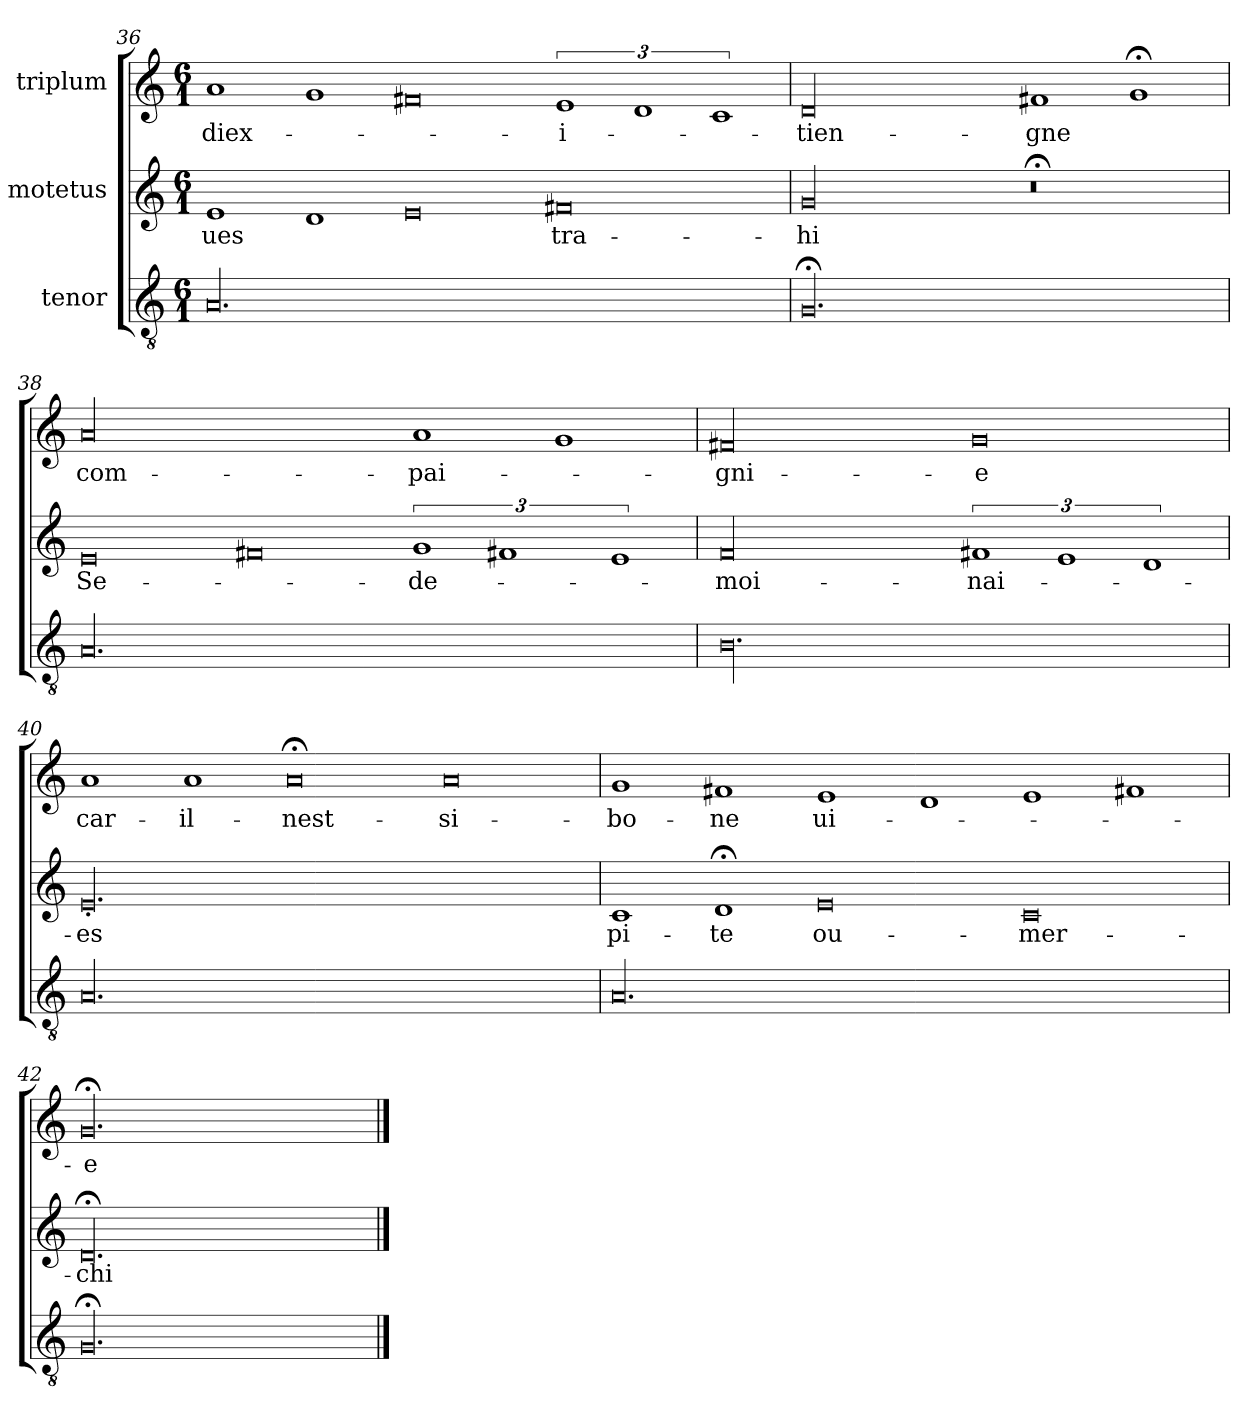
**kern	**kern	**text	**kern	**text
*part3	*part2	*part2	*part1	*part1
*staff3	*staff2	*staff2	*staff1	*staff1
*I"tenor	*I"motetus	*	*I"triplum	*
*clefGv2	*clefG2	*	*clefG2	*
*k[]	*k[]	*	*k[]	*
*C:	*C:	*	*C:	*
*M6/1	*M6/1	*	*M6/1	*
=36	=36	=36	=36	=36
00.A/	1e/	-ues	1a/	diex-
.	1d/	.	1g/	.
.	0e/	.	0f#X/	.
.	0f#X/	tra-	3%2e/	i-
.	.	.	3%2d/	.
.	.	.	3%2c/	.
=37	=37	=37	=37	=37
00.G;</	00g/	-hi	00d/	tien-
.	0r;<	.	1f#X/	-gne
.	.	.	1g;</	.
=38	=38	=38	=38	=38
00.A/	0e/	Se-	00a/	com-
.	0f#X/	.	.	.
.	3%2g/	de-	1a/	-pai-
.	3%2f#X/	.	.	.
.	.	.	1g/	.
.	3%2e/	.	.	.
=39	=39	=39	=39	=39
00.B\	00f/	moi-	00f#X/	-gni-
.	3%2f#X/	nai-	0g/	-e
.	3%2e/	.	.	.
.	3%2d/	.	.	.
=40	=40	=40	=40	=40
00.A/	00.e'/	-es	1a/	car-
.	.	.	1a/	il-
.	.	.	0a;</	nest-
.	.	.	0a/	si-
=41	=41	=41	=41	=41
00.A/	1c/	pi-	1g/	bo-
.	1d;</	-te	1f#X/	-ne
.	0e/	ou-	1e/	ui-
.	.	.	1d/	.
.	0c/	mer-	1e/	.
.	.	.	1f#X/	.
=42	=42	=42	=42	=42
00.G;</	00.d;</	-chi	00.g;</	-e
==	==	==	==	==
*-	*-	*-	*-	*-
